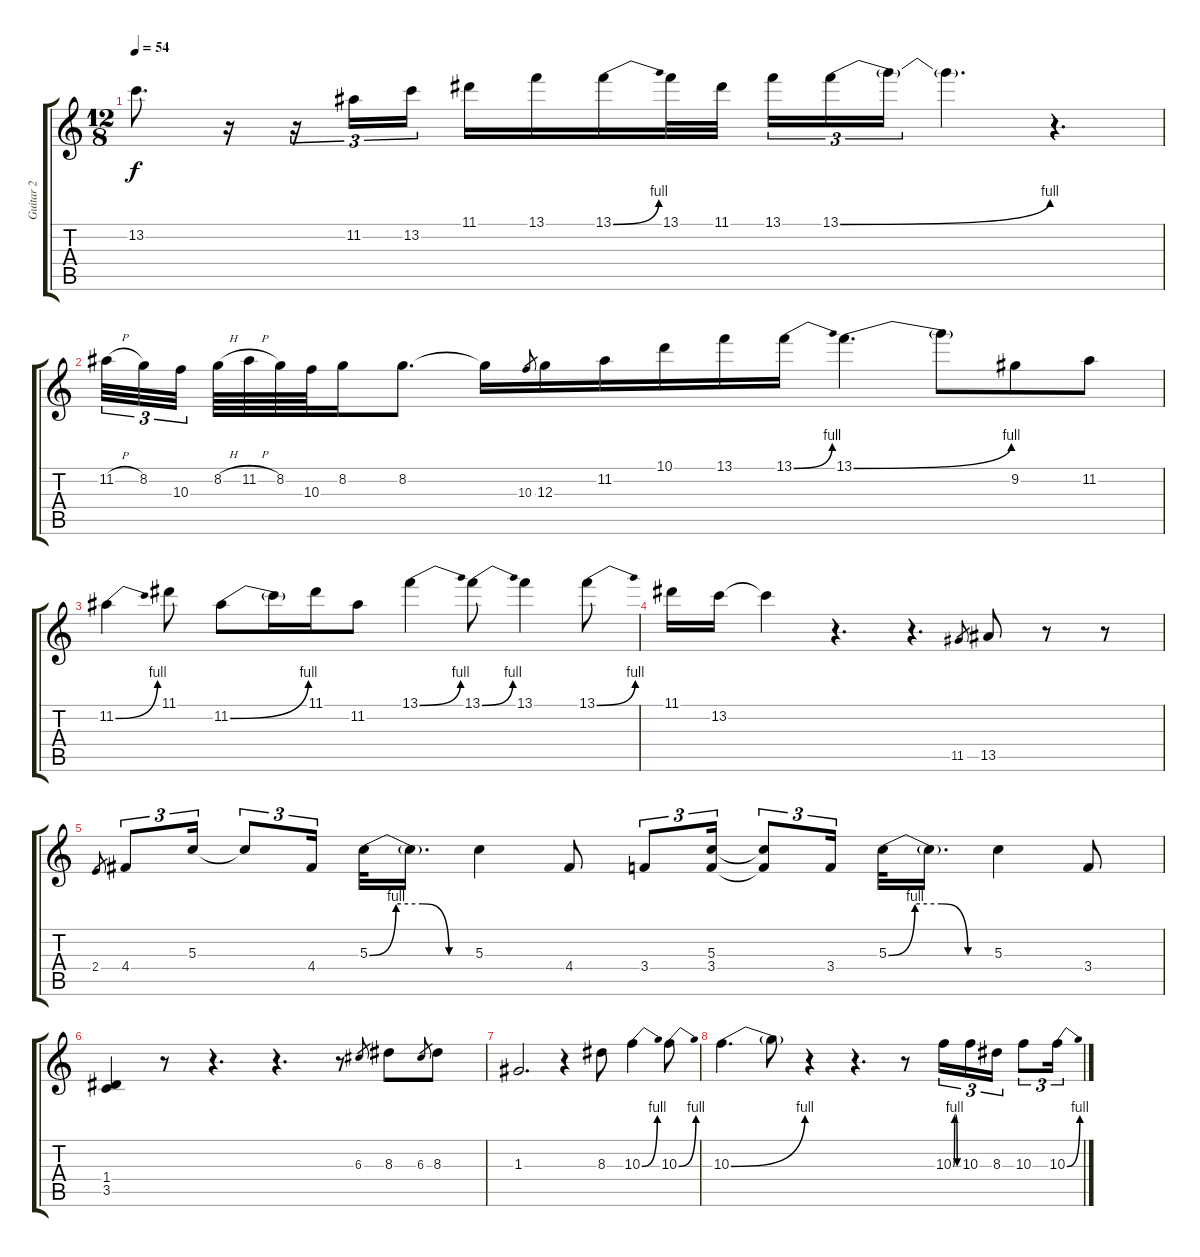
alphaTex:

\track ("Guitar 2" "Guitar 2") {instrument electricguitarclean}
\staff {score tabs}
\tuning (E4 B3 G3 D3 A2 E2) {hide}
\ts (12 8)
\tempo 54
\clef g2
\ks c
13.2.8{d dy f} r.16 r.16{tu (3 2)} 11.2.16{tu (3 2)} 13.2.16{tu (3 2)} 11.1.16 13.1.16 13.1{be (bend 0 0 60 4)}.16 13.1.32 11.1.32{beam splitsecondary} 13.1.16{tu (3 2)} 13.1{be (bend 0 0 60 4)}.16{tu (3 2)} 13.1{t}.16{tu (3 2)} 13.1{t}.4{d} r.4{d} |
11.2{h}.32{tu (3 2)} 8.2.32{tu (3 2)} 10.3.32{tu (3 2) beam splitsecondary} 8.2{h}.64 11.2{h}.64 8.2.64 10.3.64 8.2.16 8.2.8{d} 8.2{t}.16 10.3.8{gr} 12.3.16 11.2.16 10.1.16 13.1.16 13.1{be (bend 0 0 60 4)}.16 13.1{be (bend 0 0 60 4)}.4{d} 13.1{t}.8 9.2.8 11.2.8 |
11.2{be (bend 0 0 60 4)}.4 11.1.8 11.2{be (bend 0 0 60 4)}.8 11.2{t}.16 11.1.16 11.2.8 13.1{be (bend 0 0 60 4)}.4 13.1{be (bend 0 0 60 4)}.8 13.1.4 13.1{be (bend 0 0 60 4)}.8 |
11.1.16 13.2.16 13.2{t}.4 r.4{d} r.4{d} 11.5.8{gr} 13.5.8 r.8 r.8 |
2.4.8{gr} 4.4.8{tu (3 2)} 5.3.16{tu (3 2)} 5.3{t}.8{tu (3 2)} 4.4.16{tu (3 2) beam splitsecondary} 5.3{be (custom 0 0 15 4 30 4 45 0 60 0)}.32 5.3{t}.16{d} 5.3.4 4.4.8 3.4.8{tu (3 2)} (5.3 3.4).16{tu (3 2)} (5.3{t} 3.4{t}).8{tu (3 2)} 3.4.16{tu (3 2) beam splitsecondary} 5.3{be (custom 0 0 15 4 30 4 45 0 60 0)}.32 5.3{t}.16{d} 5.3.4 3.4.8 |
(1.4 3.5).4 r.8 r.4{d} r.4{d} r.8 6.3.8{gr} 8.3.8 6.3.8{gr} 8.3.8 |
1.3.2{d} r.4 8.3.8 10.3{be (bend 0 0 60 4)}.4 10.3{be (bend 0 0 60 4)}.8 |
10.3{be (bend 0 0 60 4)}.4{d} 10.3{t}.8 r.4 r.4{d} r.8 10.3{be (custom 0 0 15 4 30 4 45 0 60 0)}.16{tu (3 2)} 10.3.16{tu (3 2)} 8.3.16{tu (3 2)} 10.3.8{tu (3 2)} 10.3{be (bend 0 0 60 4)}.16{tu (3 2)}
